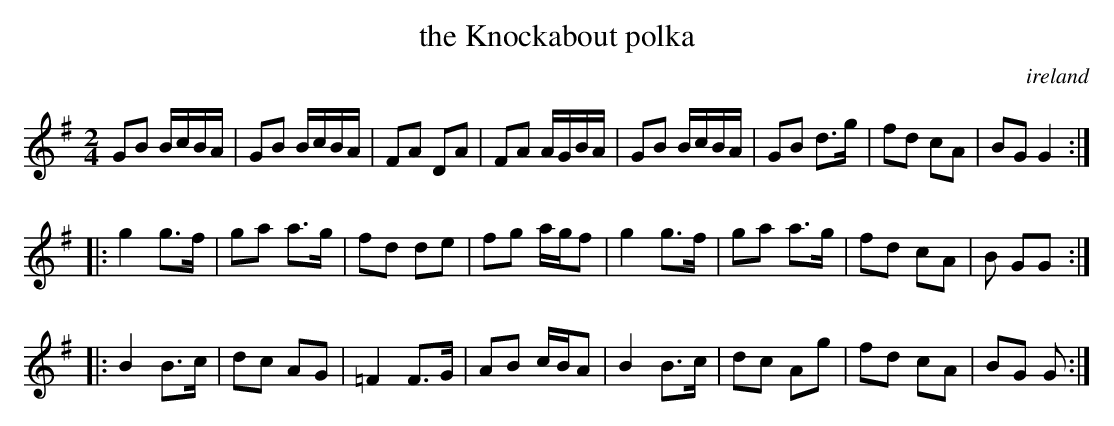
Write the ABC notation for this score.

X:1
T:the Knockabout polka
O:ireland
M:2/4
K:G
G2B2 BcBA | G2B2 BcBA | F2A2 D2A2 | F2A2 AGBA|\
G2B2 BcBA | G2B2 d3g  | f2d2 c2A2 | B2G2 G4 :|
|:g4 g3f | g2a2 a3g  | f2d2 d2e2 | f2g2 agf2 |\
g4 g3f | g2a2 a3g  | f2d2 c2A2 | B2 G2G2 :|
|:B4 B3c | d2c2 A2G2 | =F4 F3G | A2B2 cBA2 |\
B4 B3c | d2c2 A2g2 | f2d2 c2A2 | B2G2 G2 :|
